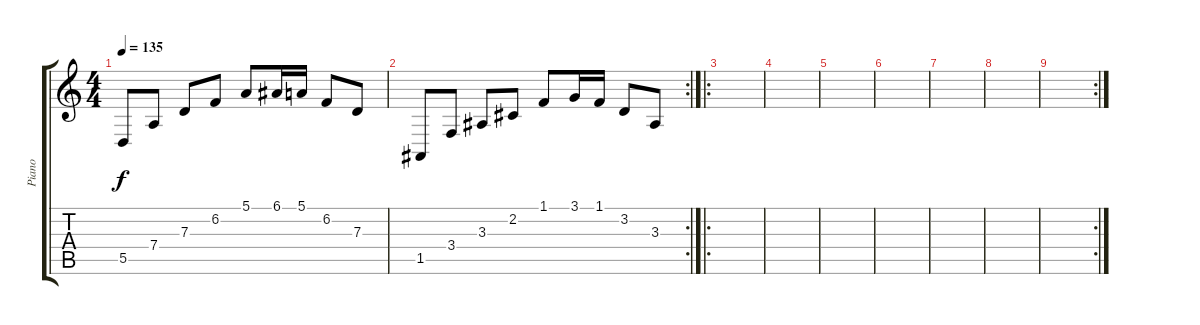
\track ("Piano" "Piano") {instrument electricgrandpiano}
\staff {score tabs}
\tuning (E4 B3 G3 D3 A2 E2) {hide}
\ts (4 4)
\tempo 135
\clef g2
\ks c
5.5.8{dy f} 7.4.8 7.3.8 6.2.8 5.1.8 6.1.16 5.1.16 6.2.8 7.3.8 |
\rc 2
1.5.8 3.4.8 3.3.8 2.2.8 1.1.8 3.1.16 1.1.16 3.2.8 3.3.8 |
\ro
|
|
|
|
|
|
\rc 2
